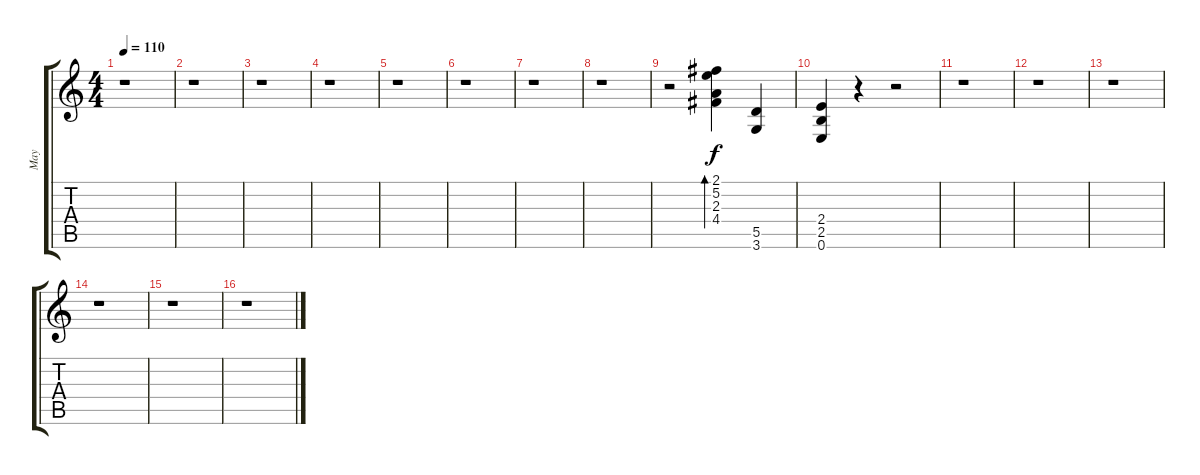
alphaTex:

\track ("May" "May") {instrument electricguitarclean}
\staff {score tabs}
\tuning (E4 B3 G3 D3 A2 E2) {hide}
\ts (4 4)
\tempo 110
\clef g2
\ks c
r.1{dy f} |
r.1 |
r.1 |
r.1 |
r.1 |
r.1 |
r.1 |
r.1 |
r.2 (2.1 5.2 2.3 4.4).4{bd 120} (5.5 3.6).4 |
(2.4 2.5 0.6).4 r.4 r.2 |
r.1 |
r.1 |
r.1 |
r.1 |
r.1 |
r.1
